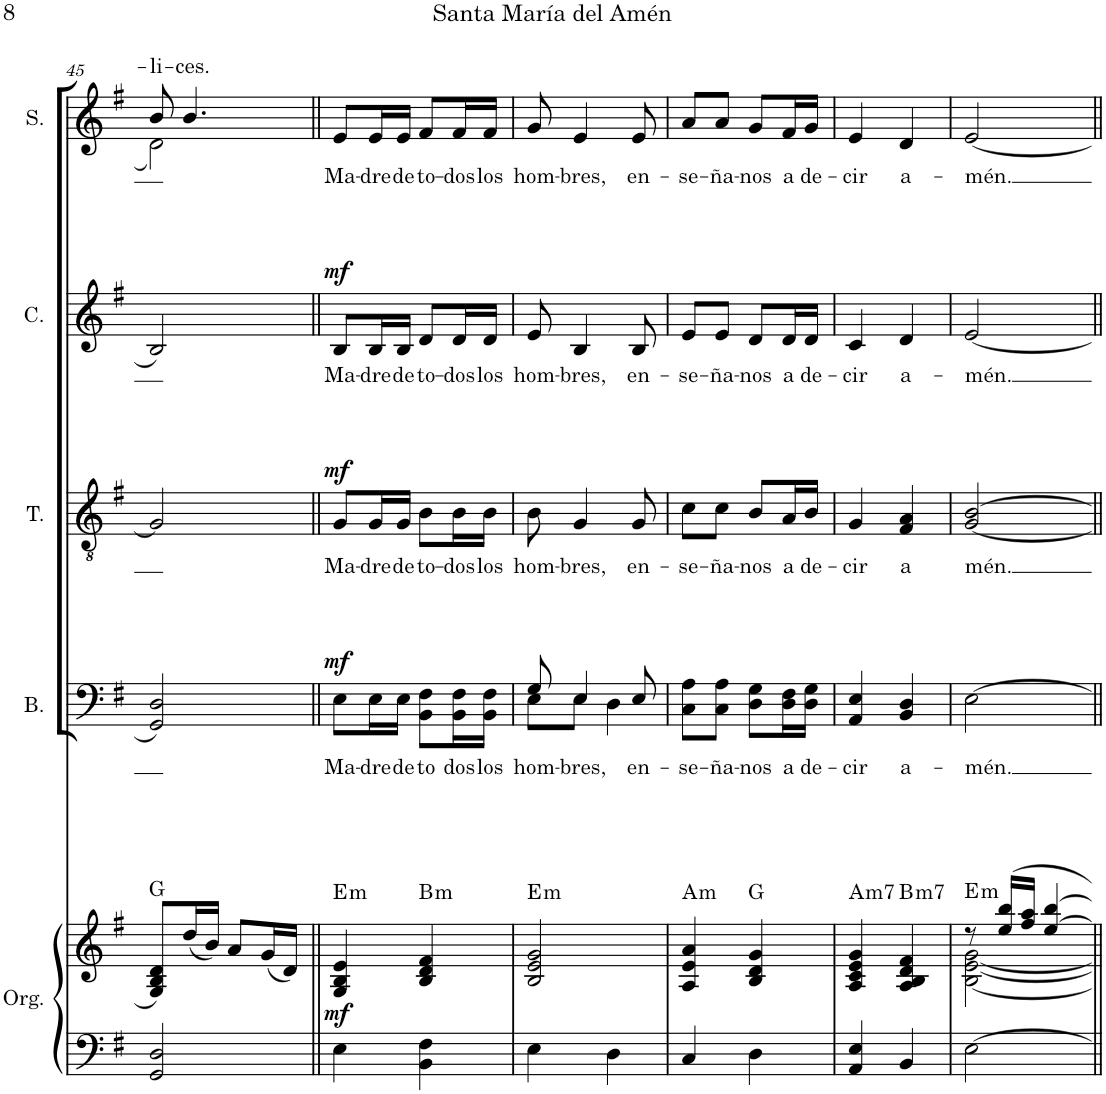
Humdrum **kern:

**kern	**kern	**dynam	**harte	**kern	**text	**dynam	**kern	**text	**dynam	**kern	**text	**dynam	**kern	**text
*part5	*part5	*part5	*part5	*part4	*part4	*part4	*part3	*part3	*part3	*part2	*part2	*part2	*part1	*part1
*staff6	*staff5	*staff5/6	*	*staff4	*staff4	*staff4	*staff3	*staff3	*staff3	*staff2	*staff2	*staff2	*staff1	*staff1
*I"Órgano	*	*	*	*I"Bajo	*	*	*I"Tenor	*	*	*I"Contralto	*	*	*I"Soprano	*
*	*	*	*	*I'B.	*	*	*I'T.	*	*	*I'C.	*	*	*I'S.	*
!!LO:PB:g=z
*clefF4	*clefG2	*	*	*clefF4	*	*	*clefGv2	*	*	*clefG2	*	*	*clefG2	*
*k[f#]	*k[f#]	*	*	*k[f#]	*	*	*k[f#]	*	*	*k[f#]	*	*	*k[f#]	*
*M2/4	*M2/4	*	*	*M2/4	*	*	*M2/4	*	*	*M2/4	*	*	*M2/4	*
=45	=45	=45	=45	=45	=45	=45	=45	=45	=45	=45	=45	=45	=45	=45
!	!	!	!	!	!	!	!	!	!	!	!	!	!	!LO:LY:a
*	*	*	*	*	*	*	*	*	*	*	*	*	*^	*
2GG/ 2D/	8G/ 8B/ 8d/L	.	G:maj	2GG/ 2D/	.	.	2G/]	.	.	2B/	.	.	8b/	2d\	-li-
!	!	!	!	!	!	!	!	!	!	!	!	!	!	!	!LO:LY:a
.	(16dd/L	.	.	.	.	.	.	.	.	.	.	.	4.b/	.	-ces.
.	16b/JJ)	.	.	.	.	.	.	.	.	.	.	.	.	.	.
.	8a/L	.	.	.	.	.	.	.	.	.	.	.	.	.	.
.	(16g/L	.	.	.	.	.	.	.	.	.	.	.	.	.	.
.	16d/JJ)	.	.	.	.	.	.	.	.	.	.	.	.	.	.
*	*	*	*	*	*	*	*	*	*	*	*	*	*v	*v	*
=46||	=46||	=46||	=46||	=46||	=46||	=46||	=46||	=46||	=46||	=46||	=46||	=46||	=46||	=46||
!	!	!LO:DY:b	!LO:H:kt=m	!	!LO:LY:b	!LO:DY:a	!	!LO:LY:b	!LO:DY:a	!	!LO:LY:b	!LO:DY:a	!	!LO:LY:b
4E\	4G/ 4B/ 4e/	mf	E:min	8E\L	Ma-	mf	8G/L	Ma-	mf	8B/L	Ma-	mf	8e/L	Ma-
!	!	!	!	!	!LO:LY:b	!	!	!LO:LY:b	!	!	!LO:LY:b	!	!	!LO:LY:b
.	.	.	.	16E\L	-dre	.	16G/L	-dre	.	16B/L	-dre	.	16e/L	-dre
!	!	!	!	!	!LO:LY:b	!	!	!LO:LY:b	!	!	!LO:LY:b	!	!	!LO:LY:b
.	.	.	.	16E\JJ	de	.	16G/JJ	de	.	16B/JJ	de	.	16e/JJ	de
!	!	!	!LO:H:kt=m	!	!LO:LY:b	!	!	!LO:LY:b	!	!	!LO:LY:b	!	!	!LO:LY:b
4BB\ 4F#\	4B/ 4d/ 4f#/	.	B:min	8BB\ 8F#\L	to	.	8B\L	to-	.	8d/L	to-	.	8f#/L	to-
!	!	!	!	!	!LO:LY:b	!	!	!LO:LY:b	!	!	!LO:LY:b	!	!	!LO:LY:b
.	.	.	.	16BB\ 16F#\L	-dos	.	16B\L	-dos	.	16d/L	-dos	.	16f#/L	-dos
!	!	!	!	!	!LO:LY:b	!	!	!LO:LY:b	!	!	!LO:LY:b	!	!	!LO:LY:b
.	.	.	.	16BB\ 16F#\JJ	los	.	16B\JJ	los	.	16d/JJ	los	.	16f#/JJ	los
=47	=47	=47	=47	=47	=47	=47	=47	=47	=47	=47	=47	=47	=47	=47
!	!	!	!LO:H:kt=m	!	!LO:LY:b	!	!	!LO:LY:b	!	!	!LO:LY:b	!	!	!LO:LY:b
*	*	*	*	*^	*	*	*	*	*	*	*	*	*	*
4E\	2B/ 2e/ 2g/	.	E:min	8G/	8E\L	hom-	.	8B\	hom-	.	8e/	hom-	.	8g/	hom-
!	!	!	!	!	!	!LO:LY:b	!	!	!LO:LY:b	!	!	!LO:LY:b	!	!	!LO:LY:b
.	.	.	.	4E/	8E\J	-bres,	.	4G/	-bres,	.	4B/	-bres,	.	4e/	-bres,
4D\	.	.	.	.	4D\	.	.	.	.	.	.	.	.	.	.
!	!	!	!	!	!	!LO:LY:b	!	!	!LO:LY:b	!	!	!LO:LY:b	!	!	!LO:LY:b
.	.	.	.	8E/	.	en-	.	8G/	en-	.	8B/	en-	.	8e/	en-
*	*	*	*	*v	*v	*	*	*	*	*	*	*	*	*	*
=48	=48	=48	=48	=48	=48	=48	=48	=48	=48	=48	=48	=48	=48	=48
!	!	!	!LO:H:kt=m	!	!LO:LY:b	!	!	!LO:LY:b	!	!	!LO:LY:b	!	!	!LO:LY:b
4C/	4A/ 4e/ 4a/	.	A:min	8C\ 8A\L	-se-	.	8c\L	-se-	.	8e/L	-se-	.	8a/L	-se-
!	!	!	!	!	!LO:LY:b	!	!	!LO:LY:b	!	!	!LO:LY:b	!	!	!LO:LY:b
.	.	.	.	8C\ 8A\J	-ña-	.	8c\J	-ña-	.	8e/J	-ña-	.	8a/J	-ña-
!	!	!	!	!	!LO:LY:b	!	!	!LO:LY:b	!	!	!LO:LY:b	!	!	!LO:LY:b
4D\	4B/ 4d/ 4g/	.	G:maj	8D\ 8G\L	-nos	.	8B/L	-nos	.	8d/L	-nos	.	8g/L	-nos
!	!	!	!	!	!LO:LY:b	!	!	!LO:LY:b	!	!	!LO:LY:b	!	!	!LO:LY:b
.	.	.	.	16D\ 16F#\L	a	.	16A/L	a	.	16d/L	a	.	16f#/L	a
!	!	!	!	!	!LO:LY:b	!	!	!LO:LY:b	!	!	!LO:LY:b	!	!	!LO:LY:b
.	.	.	.	16D\ 16G\JJ	de-	.	16B/JJ	de-	.	16d/JJ	de-	.	16g/JJ	de-
=49	=49	=49	=49	=49	=49	=49	=49	=49	=49	=49	=49	=49	=49	=49
!	!	!	!LO:H:kt=m7	!	!LO:LY:b	!	!	!LO:LY:b	!	!	!LO:LY:b	!	!	!LO:LY:b
4AA/ 4E/	4A/ 4c/ 4e/ 4g/	.	A:min7	4AA/ 4E/	-cir	.	4G/	-cir	.	4c/	-cir	.	4e/	-cir
!	!	!	!LO:H:kt=m7	!	!LO:LY:b	!	!	!LO:LY:b	!	!	!LO:LY:b	!	!	!LO:LY:b
4BB/	4A/ 4B/ 4d/ 4f#/	.	B:min7	4BB/ 4D/	a-	.	4F#/ 4A/	a	.	4d/	a-	.	4d/	a-
=50	=50	=50	=50	=50	=50	=50	=50	=50	=50	=50	=50	=50	=50	=50
*	*^	*	*	*	*	*	*	*	*	*	*	*	*	*
!	!	!	!	!LO:H:kt=m	!	!LO:LY:b	!	!	!LO:LY:b	!	!	!LO:LY:b	!	!	!LO:LY:b
[2E\	8r	[2B\ [2e\ [2g\	.	E:min	[2E\	-mén.	.	[2G/ [2B/	-mén.	.	[2e/	-mén.	.	[2e/	-mén.
.	16ee/ 16bb/LL	.	.	.	.	.	.	.	.	.	.	.	.	.	.
.	16ff#/ 16aa/JJ	.	.	.	.	.	.	.	.	.	.	.	.	.	.
.	[4ee/ [4bb/	.	.	.	.	.	.	.	.	.	.	.	.	.	.
*	*v	*v	*	*	*	*	*	*	*	*	*	*	*	*	*
=||	=||	=||	=||	=||	=||	=||	=||	=||	=||	=||	=||	=||	=||	=||
*-	*-	*-	*-	*-	*-	*-	*-	*-	*-	*-	*-	*-	*-	*-
